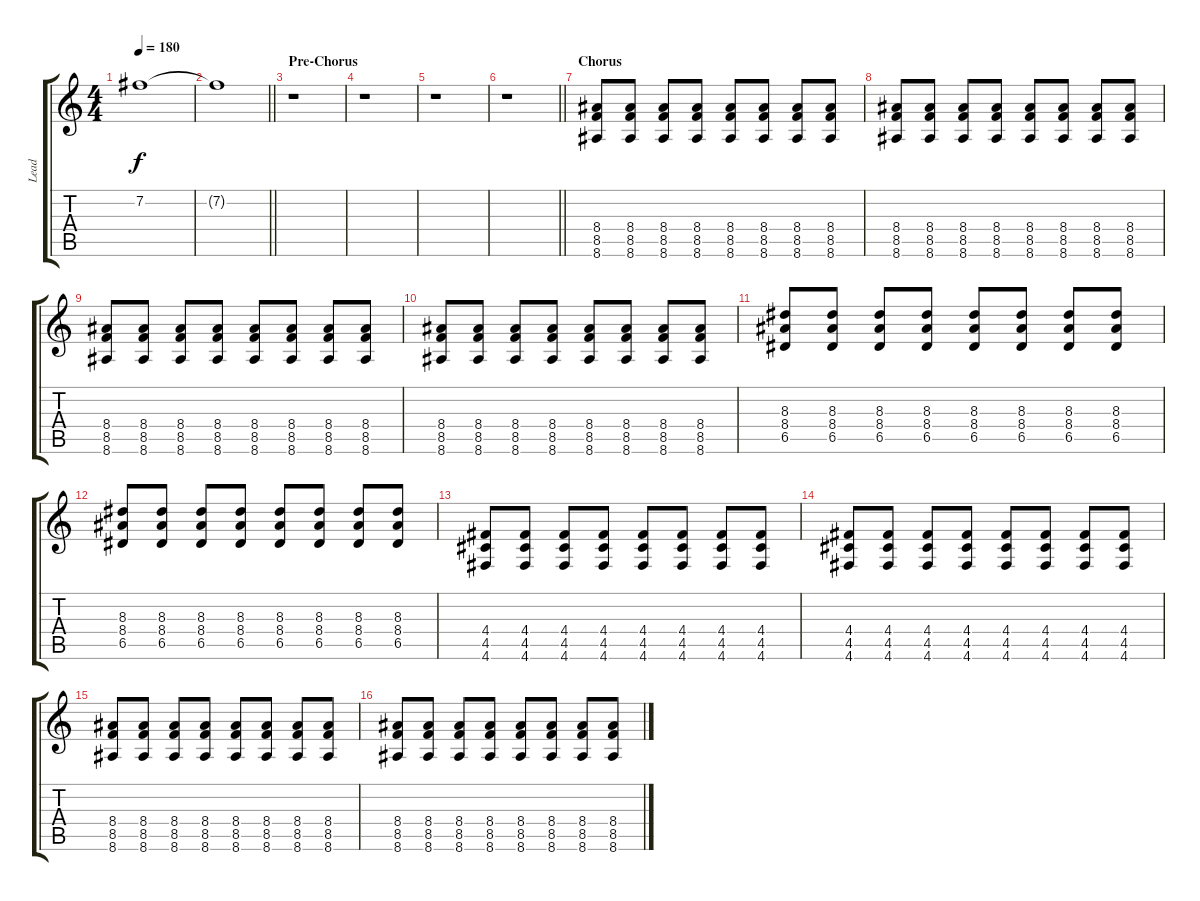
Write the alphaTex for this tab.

\track ("Lead" "Lead") {instrument overdrivenguitar}
\staff {score tabs}
\tuning (E4 B3 G3 D3 A2 D2) {hide}
\ts (4 4)
\tempo 180
\clef g2
\ks c
7.2{t}.1{dy f} |
\barLineRight lightlight
7.2{t}.1 |
\section ("" "Pre-Chorus")
r.1 |
r.1 |
r.1 |
\barLineRight lightlight
r.1 |
\section ("" "Chorus")
(8.4 8.5 8.6).8 (8.4 8.5 8.6).8 (8.4 8.5 8.6).8 (8.4 8.5 8.6).8 (8.4 8.5 8.6).8 (8.4 8.5 8.6).8 (8.4 8.5 8.6).8 (8.4 8.5 8.6).8 |
(8.4 8.5 8.6).8 (8.4 8.5 8.6).8 (8.4 8.5 8.6).8 (8.4 8.5 8.6).8 (8.4 8.5 8.6).8 (8.4 8.5 8.6).8 (8.4 8.5 8.6).8 (8.4 8.5 8.6).8 |
(8.4 8.5 8.6).8 (8.4 8.5 8.6).8 (8.4 8.5 8.6).8 (8.4 8.5 8.6).8 (8.4 8.5 8.6).8 (8.4 8.5 8.6).8 (8.4 8.5 8.6).8 (8.4 8.5 8.6).8 |
(8.4 8.5 8.6).8 (8.4 8.5 8.6).8 (8.4 8.5 8.6).8 (8.4 8.5 8.6).8 (8.4 8.5 8.6).8 (8.4 8.5 8.6).8 (8.4 8.5 8.6).8 (8.4 8.5 8.6).8 |
(8.3 8.4 6.5).8 (8.3 8.4 6.5).8 (8.3 8.4 6.5).8 (8.3 8.4 6.5).8 (8.3 8.4 6.5).8 (8.3 8.4 6.5).8 (8.3 8.4 6.5).8 (8.3 8.4 6.5).8 |
(8.3 8.4 6.5).8 (8.3 8.4 6.5).8 (8.3 8.4 6.5).8 (8.3 8.4 6.5).8 (8.3 8.4 6.5).8 (8.3 8.4 6.5).8 (8.3 8.4 6.5).8 (8.3 8.4 6.5).8 |
(4.4 4.5 4.6).8 (4.4 4.5 4.6).8 (4.4 4.5 4.6).8 (4.4 4.5 4.6).8 (4.4 4.5 4.6).8 (4.4 4.5 4.6).8 (4.4 4.5 4.6).8 (4.4 4.5 4.6).8 |
(4.4 4.5 4.6).8 (4.4 4.5 4.6).8 (4.4 4.5 4.6).8 (4.4 4.5 4.6).8 (4.4 4.5 4.6).8 (4.4 4.5 4.6).8 (4.4 4.5 4.6).8 (4.4 4.5 4.6).8 |
(8.4 8.5 8.6).8 (8.4 8.5 8.6).8 (8.4 8.5 8.6).8 (8.4 8.5 8.6).8 (8.4 8.5 8.6).8 (8.4 8.5 8.6).8 (8.4 8.5 8.6).8 (8.4 8.5 8.6).8 |
(8.4 8.5 8.6).8 (8.4 8.5 8.6).8 (8.4 8.5 8.6).8 (8.4 8.5 8.6).8 (8.4 8.5 8.6).8 (8.4 8.5 8.6).8 (8.4 8.5 8.6).8 (8.4 8.5 8.6).8
